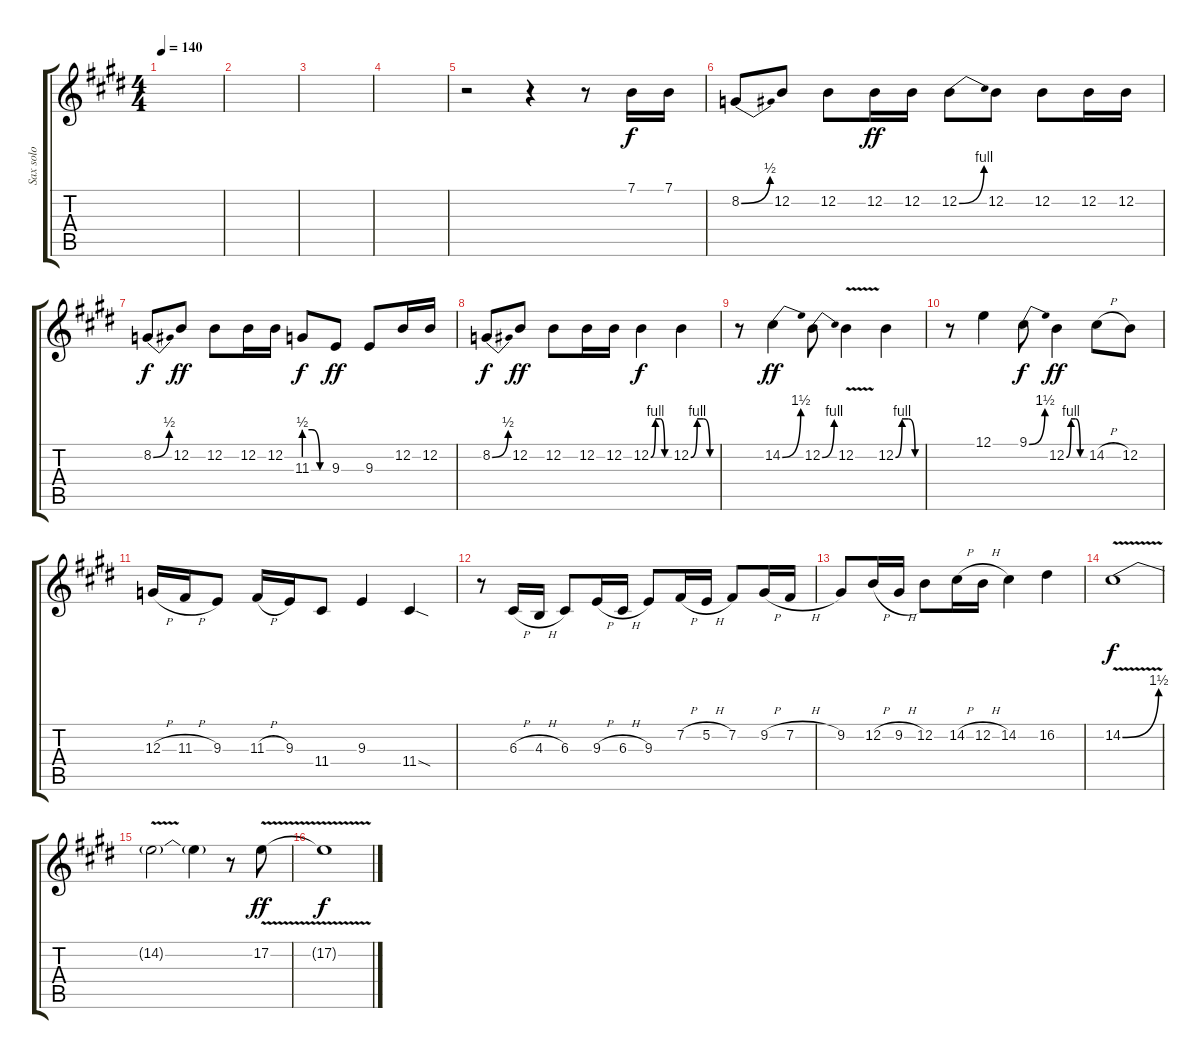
\track ("Sax solo" "Sax solo") {instrument altosax}
\staff {score tabs}
\tuning (E4 B3 G3 D3 A2 E2) {hide}
\ts (4 4)
\tempo 140
\clef g2
\ks e
|
|
|
|
r.2 r.4 r.8 7.1.16 7.1.16 |
8.2{be (bend 0 0 60 2)}.8{dy f} 12.2.8 12.2.8 12.2.16{dy ff} 12.2.16 12.2{be (bend 0 0 60 4)}.8 12.2.8 12.2.8 12.2.16 12.2.16 |
8.2{be (bend 0 0 60 2)}.8{dy f} 12.2.8{dy ff} 12.2.8 12.2.16 12.2.16 11.3{be (custom 0 2 20 2 40 0 60 0)}.8{dy f} 9.3.8{dy ff} 9.3.8 12.2.16 12.2.16 |
8.2{be (bend 0 0 60 2)}.8{dy f} 12.2.8{dy ff} 12.2.8 12.2.16 12.2.16 12.2{be (custom 0 0 15 4 30 4 45 0 60 0)}.4{dy f} 12.2{be (custom 0 0 15 4 30 4 45 0 60 0)}.4 |
r.8 14.2{be (bend 0 0 60 6)}.4{dy ff} 12.2{be (bend 0 0 60 4)}.8 12.2{v}.4 12.2{be (custom 0 0 15 4 30 4 45 0 60 0)}.4 |
r.8 12.1.4 9.1{be (bend 0 0 60 6)}.8{dy f} 12.2{be (custom 0 0 15 4 30 4 45 0 60 0)}.4{dy ff} 14.2{h}.8 12.2.8 |
12.3{h}.16 11.3{h}.16 9.3.8 11.3{h}.16 9.3.16 11.4.8 9.3.4 11.4{sod}.4 |
r.8 6.3{h}.16 4.3{h}.16 6.3.8 9.3{h}.16 6.3{h}.16 9.3.8 7.2{h}.16 5.2{h}.16 7.2.8 9.2{h}.16 7.2{h}.16 |
9.2.8 12.2{h}.16 9.2{h}.16 12.2.8 14.2{h}.16 12.2{h}.16 14.2.4 16.2.4 |
14.2{be (bend 0 0 60 6) v}.1{dy f} |
14.2{t}.2 14.2{t}.4 r.8 17.2{v}.8{dy ff} |
17.2{t}.1{dy f}
